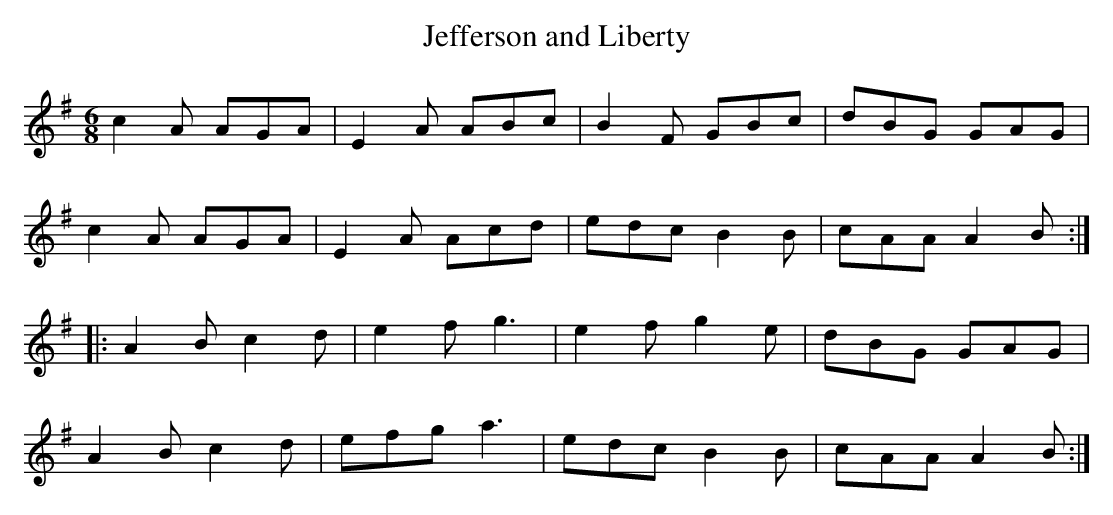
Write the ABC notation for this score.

X:1
T:Jefferson and Liberty
M:6/8
L:1/8
K:Ador
c2A AGA | E2A ABc | B2F GBc | dBG GAG |
c2A AGA | E2A Acd | edc B2B | cAA A2B ::
A2B c2d | e2f g3 |  e2f g2e | dBG GAG |
A2B c2d | efg a3 | edc B2B | cAA A2B :|
